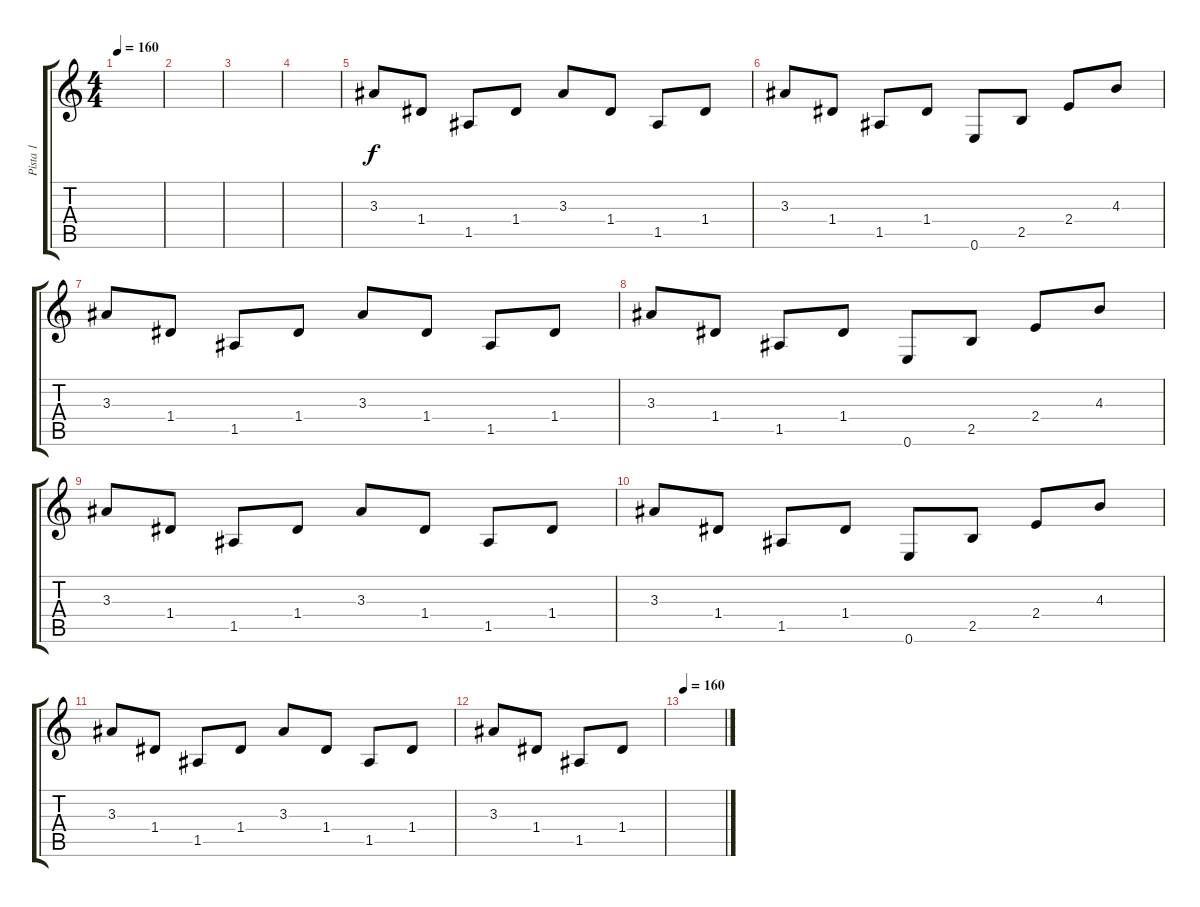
\track ("Pista 1" "Pista 1") {instrument acousticguitarsteel}
\staff {score tabs}
\tuning (E4 B3 G3 D3 A2 E2) {hide}
\ts (4 4)
\tempo 160
\tempo 120
\tempo 160
\clef g2
\ks c
|
|
|
|
3.3.8 1.4.8 1.5.8 1.4.8 3.3.8 1.4.8 1.5.8 1.4.8 |
3.3.8 1.4.8 1.5.8 1.4.8 0.6.8 2.5.8 2.4.8 4.3.8 |
3.3.8 1.4.8 1.5.8 1.4.8 3.3.8 1.4.8 1.5.8 1.4.8 |
3.3.8 1.4.8 1.5.8 1.4.8 0.6.8 2.5.8 2.4.8 4.3.8 |
3.3.8 1.4.8 1.5.8 1.4.8 3.3.8 1.4.8 1.5.8 1.4.8 |
3.3.8 1.4.8 1.5.8 1.4.8 0.6.8 2.5.8 2.4.8 4.3.8 |
3.3.8 1.4.8 1.5.8 1.4.8 3.3.8 1.4.8 1.5.8 1.4.8 |
3.3.8 1.4.8 1.5.8 1.4.8 |
\tempo 180
\tempo 160
